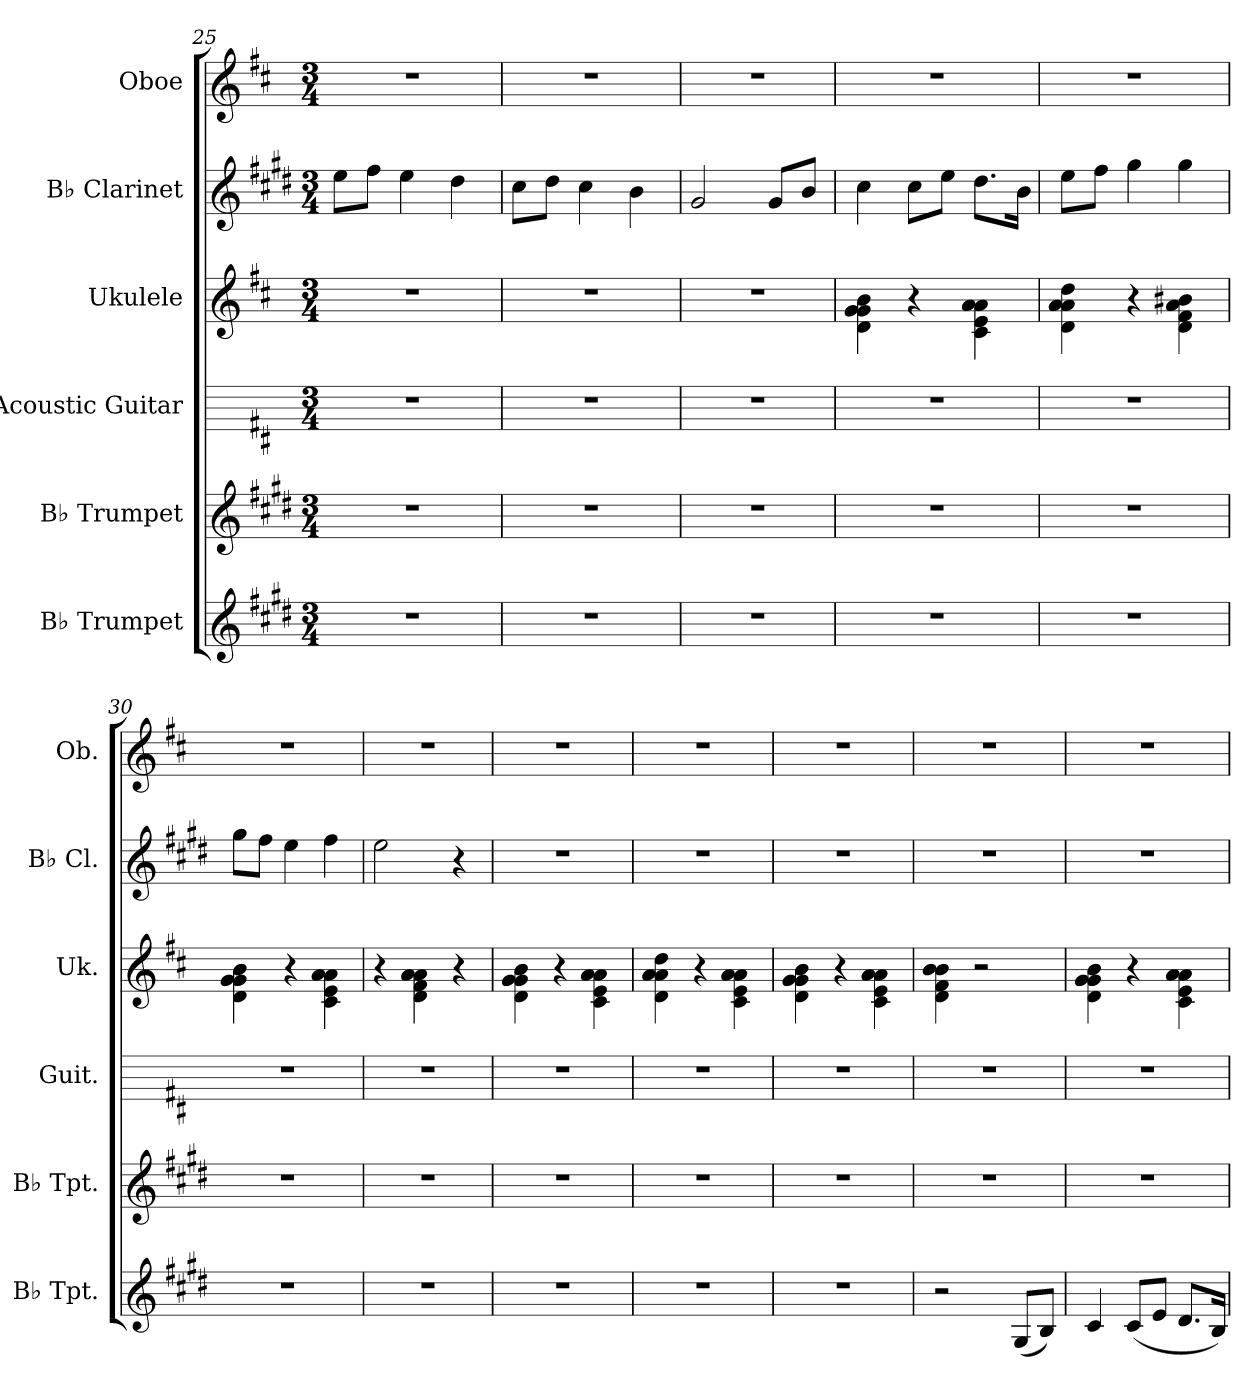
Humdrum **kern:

**kern	**kern	**kern	**kern	**kern	**kern
*part6	*part5	*part4	*part3	*part2	*part1
*staff6	*staff5	*staff4	*staff3	*staff2	*staff1
*I"B♭ Trumpet	*I"B♭ Trumpet	*I"Acoustic Guitar	*I"Ukulele	*I"B♭ Clarinet	*I"Oboe
*I'B♭ Tpt.	*I'B♭ Tpt.	*I'Guit.	*I'Uk.	*I'B♭ Cl.	*I'Ob.
*clefG2	*clefG2	*	*	*clefG2	*clefG2
*ITrd1c2	*ITrd1c2	*	*	*ITrd1c2	*
*k[f#c#]	*k[f#c#]	*k[f#c#]	*k[f#c#]	*k[f#c#]	*k[f#c#]
*M3/4	*M3/4	*M3/4	*M3/4	*M3/4	*M3/4
=25	=25	=25	=25	=25	=25
2.r	2.r	2.r	2.r	8dd\L	2.r
.	.	.	.	8ee\J	.
.	.	.	.	4dd\	.
.	.	.	.	4cc#\	.
=26	=26	=26	=26	=26	=26
2.r	2.r	2.r	2.r	8b\L	2.r
.	.	.	.	8cc#\J	.
.	.	.	.	4b\	.
.	.	.	.	4a\	.
=27	=27	=27	=27	=27	=27
2.r	2.r	2.r	2.r	2f#/	2.r
.	.	.	.	8f#/L	.
.	.	.	.	8a/J	.
=28	=28	=28	=28	=28	=28
2.r	2.r	2.r	4d\ 4g\ 4g\ 4b\	4b\	2.r
.	.	.	4r	8b\L	.
.	.	.	.	8dd\J	.
.	.	.	4c#\ 4e\ 4a\ 4a\	8.cc#\L	.
.	.	.	.	16a\Jk	.
!!LO:PB:g=z
=29	=29	=29	=29	=29	=29
2.r	2.r	2.r	4d\ 4a\ 4a\ 4dd\	8dd\L	2.r
.	.	.	.	8ee\J	.
.	.	.	4r	4ff#\	.
.	.	.	4d\ 4f#\ 4a\ 4b#\	4ff#\	.
=30	=30	=30	=30	=30	=30
2.r	2.r	2.r	4d\ 4g\ 4g\ 4b\	8ff#\L	2.r
.	.	.	.	8ee\J	.
.	.	.	4r	4dd\	.
.	.	.	4c#\ 4e\ 4a\ 4a\	4ee\	.
=31	=31	=31	=31	=31	=31
2.r	2.r	2.r	4r	2dd\	2.r
.	.	.	4d\ 4f#\ 4a\ 4a\	.	.
.	.	.	4r	4r	.
=32	=32	=32	=32	=32	=32
2.r	2.r	2.r	4d\ 4g\ 4g\ 4b\	2.r	2.r
.	.	.	4r	.	.
.	.	.	4c#\ 4e\ 4a\ 4a\	.	.
=33	=33	=33	=33	=33	=33
2.r	2.r	2.r	4d\ 4a\ 4a\ 4dd\	2.r	2.r
.	.	.	4r	.	.
.	.	.	4c#\ 4e\ 4a\ 4a\	.	.
=34	=34	=34	=34	=34	=34
2.r	2.r	2.r	4d\ 4g\ 4g\ 4b\	2.r	2.r
.	.	.	4r	.	.
.	.	.	4c#\ 4e\ 4a\ 4a\	.	.
=35	=35	=35	=35	=35	=35
2r	2.r	2.r	4d\ 4f#\ 4b\ 4b\	2.r	2.r
.	.	.	2r	.	.
(8F#/L	.	.	.	.	.
8A/J)	.	.	.	.	.
=36	=36	=36	=36	=36	=36
4B/	2.r	2.r	4d\ 4g\ 4g\ 4b\	2.r	2.r
(8B/L	.	.	4r	.	.
8d/J	.	.	.	.	.
8.c#/L	.	.	4c#\ 4e\ 4a\ 4a\	.	.
16A/Jk)	.	.	.	.	.
=	=	=	=	=	=
*-	*-	*-	*-	*-	*-
